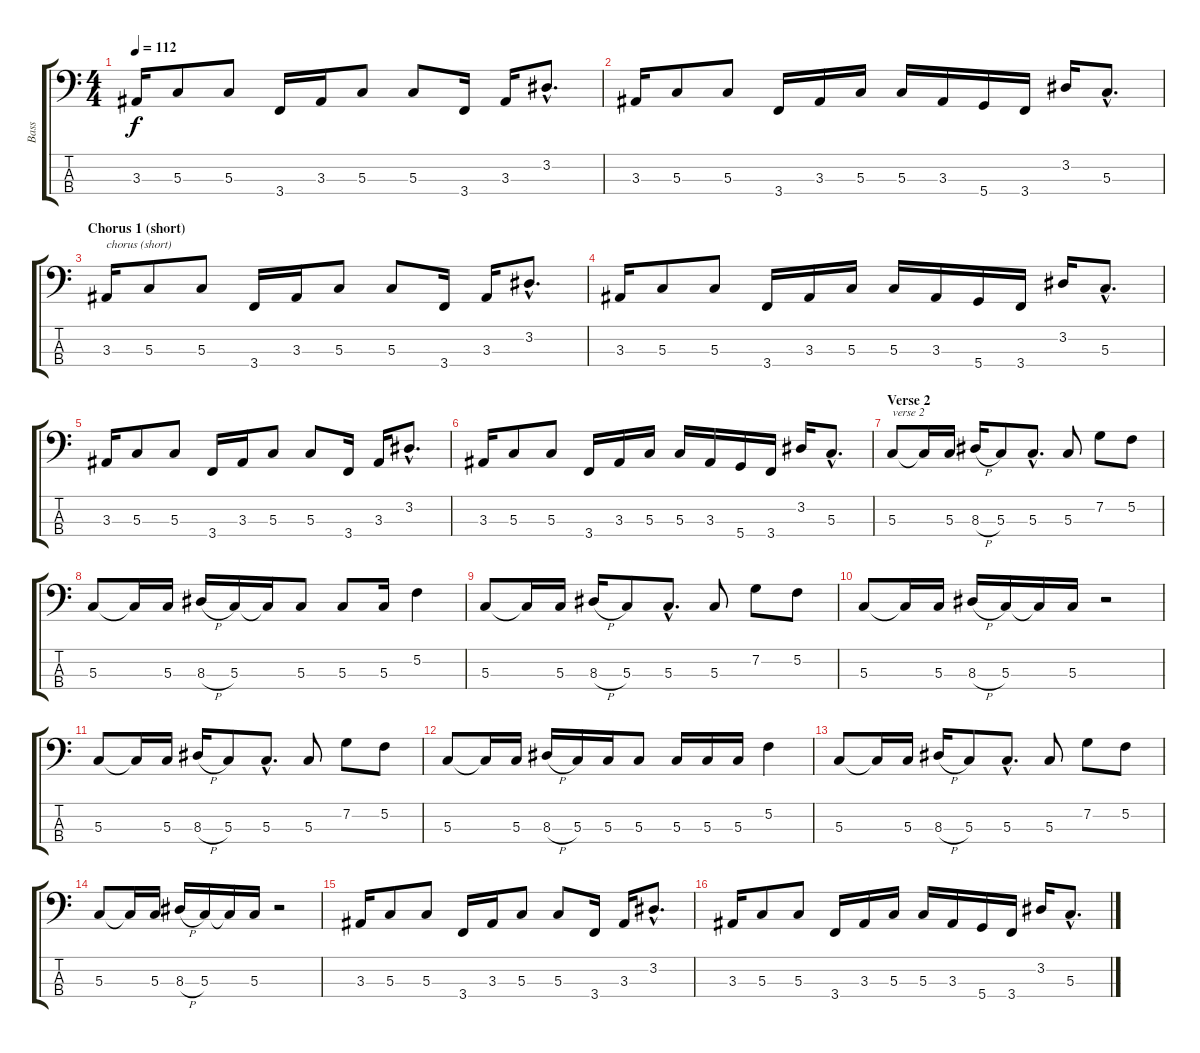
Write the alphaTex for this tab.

\track ("Bass" "Bass") {instrument electricbasspick}
\staff {score tabs}
\tuning (F2 C2 G1 D1) {hide}
\ts (4 4)
\tempo 112
\clef f4
\ks c
3.3.16{dy f} 5.3.8 5.3.8 3.4.16 3.3.16 5.3.8 5.3.8 3.4.16 3.3.16 3.2{hac}.8{d} |
3.3.16 5.3.8 5.3.8 3.4.16 3.3.16 5.3.16 5.3.16 3.3.16 5.4.16 3.4.16 3.2.16 5.3{hac}.8{d} |
\section ("" "Chorus 1 (short)")
3.3.16{txt "chorus (short)"} 5.3.8 5.3.8 3.4.16 3.3.16 5.3.8 5.3.8 3.4.16 3.3.16 3.2{hac}.8{d} |
3.3.16 5.3.8 5.3.8 3.4.16 3.3.16 5.3.16 5.3.16 3.3.16 5.4.16 3.4.16 3.2.16 5.3{hac}.8{d} |
3.3.16 5.3.8 5.3.8 3.4.16 3.3.16 5.3.8 5.3.8 3.4.16 3.3.16 3.2{hac}.8{d} |
3.3.16 5.3.8 5.3.8 3.4.16 3.3.16 5.3.16 5.3.16 3.3.16 5.4.16 3.4.16 3.2.16 5.3{hac}.8{d} |
\section ("" "Verse 2")
5.3.8{txt "verse 2"} 5.3{t}.16 5.3.16 8.3{h}.16 5.3.8 5.3{hac}.8{d} 5.3.8 7.2.8 5.2.8 |
5.3.8 5.3{t}.16 5.3.16 8.3{h}.16 5.3.16 5.3{t}.16 5.3.8 5.3.8 5.3.16 5.2.4 |
5.3.8 5.3{t}.16 5.3.16 8.3{h}.16 5.3.8 5.3{hac}.8{d} 5.3.8 7.2.8 5.2.8 |
5.3.8 5.3{t}.16 5.3.16 8.3{h}.16 5.3.16 5.3{t}.16 5.3.16 r.2 |
5.3.8 5.3{t}.16 5.3.16 8.3{h}.16 5.3.8 5.3{hac}.8{d} 5.3.8 7.2.8 5.2.8 |
5.3.8 5.3{t}.16 5.3.16 8.3{h}.16 5.3.16 5.3.16 5.3.8 5.3.16 5.3.16 5.3.16 5.2.4 |
5.3.8 5.3{t}.16 5.3.16 8.3{h}.16 5.3.8 5.3{hac}.8{d} 5.3.8 7.2.8 5.2.8 |
5.3.8 5.3{t}.16 5.3.16 8.3{h}.16 5.3.16 5.3{t}.16 5.3.16 r.2 |
3.3.16 5.3.8 5.3.8 3.4.16 3.3.16 5.3.8 5.3.8 3.4.16 3.3.16 3.2{hac}.8{d} |
3.3.16 5.3.8 5.3.8 3.4.16 3.3.16 5.3.16 5.3.16 3.3.16 5.4.16 3.4.16 3.2.16 5.3{hac}.8{d}
